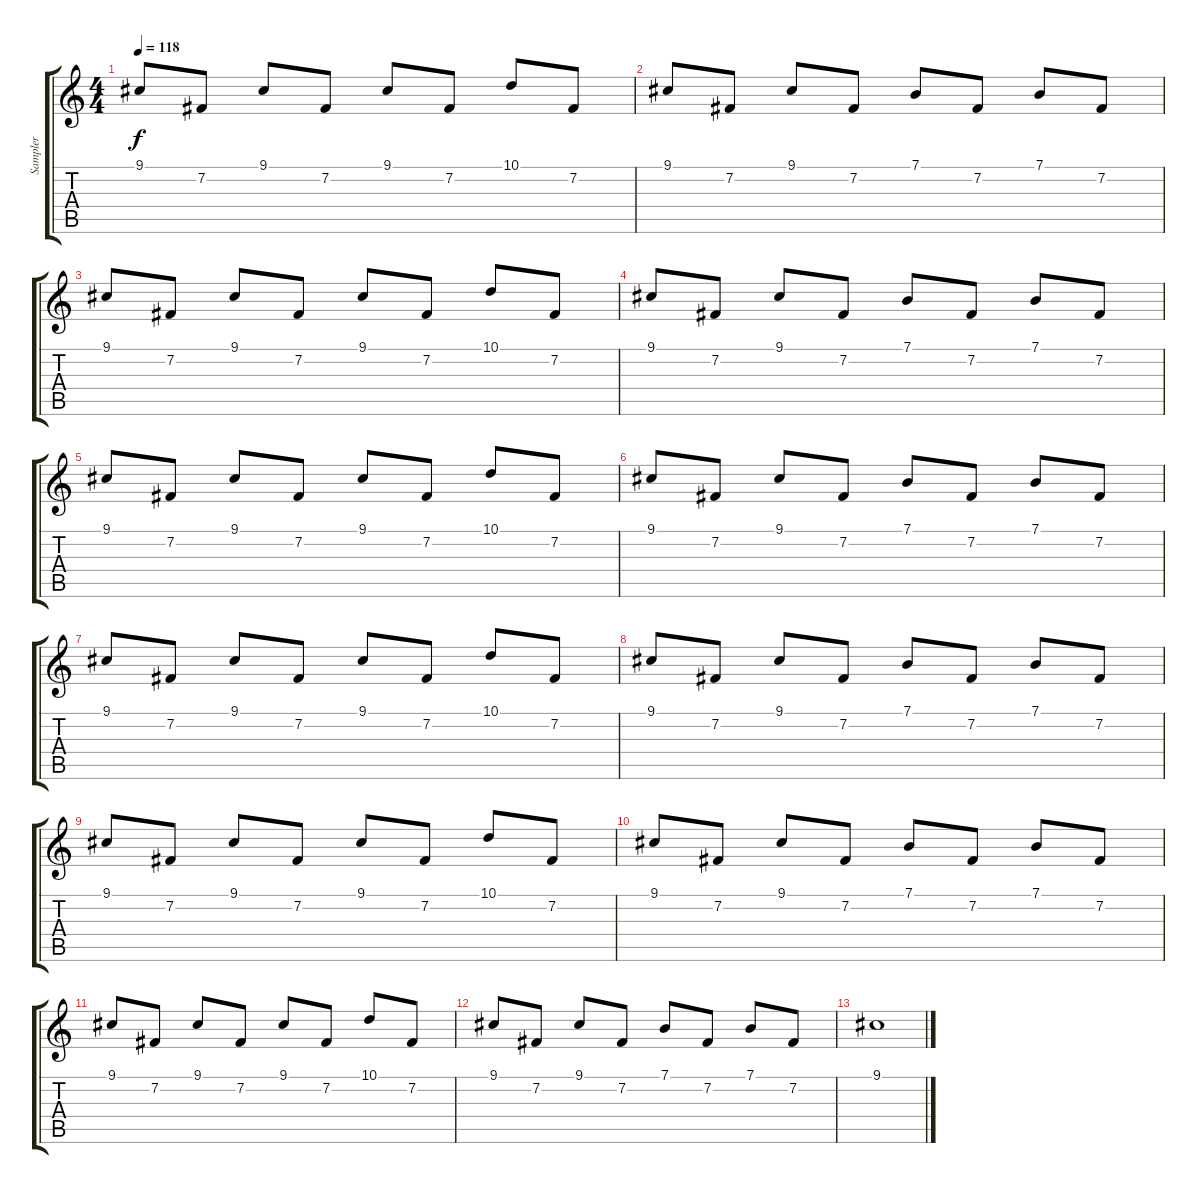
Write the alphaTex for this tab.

\track ("Sampler" "Sampler") {instrument electricgrandpiano}
\staff {score tabs}
\tuning (E4 B3 G3 D3 A2 E2) {hide}
\ts (4 4)
\tempo 118
\clef g2
\ks c
9.1.8{dy f volume 10} 7.2.8 9.1.8 7.2.8 9.1.8 7.2.8 10.1.8 7.2.8 |
9.1.8 7.2.8 9.1.8 7.2.8 7.1.8 7.2.8 7.1.8 7.2.8 |
9.1.8 7.2.8 9.1.8 7.2.8 9.1.8 7.2.8 10.1.8 7.2.8 |
9.1.8 7.2.8 9.1.8 7.2.8 7.1.8 7.2.8 7.1.8 7.2.8 |
9.1.8{volume 10} 7.2.8 9.1.8 7.2.8 9.1.8 7.2.8 10.1.8 7.2.8 |
9.1.8 7.2.8 9.1.8 7.2.8 7.1.8 7.2.8 7.1.8 7.2.8 |
9.1.8 7.2.8 9.1.8 7.2.8 9.1.8 7.2.8 10.1.8 7.2.8 |
9.1.8 7.2.8 9.1.8 7.2.8 7.1.8 7.2.8 7.1.8 7.2.8 |
9.1.8{volume 10} 7.2.8 9.1.8 7.2.8 9.1.8 7.2.8 10.1.8 7.2.8 |
9.1.8 7.2.8 9.1.8 7.2.8 7.1.8 7.2.8 7.1.8 7.2.8 |
9.1.8 7.2.8 9.1.8 7.2.8 9.1.8 7.2.8 10.1.8 7.2.8 |
9.1.8 7.2.8 9.1.8 7.2.8 7.1.8 7.2.8 7.1.8 7.2.8 |
9.1.1
